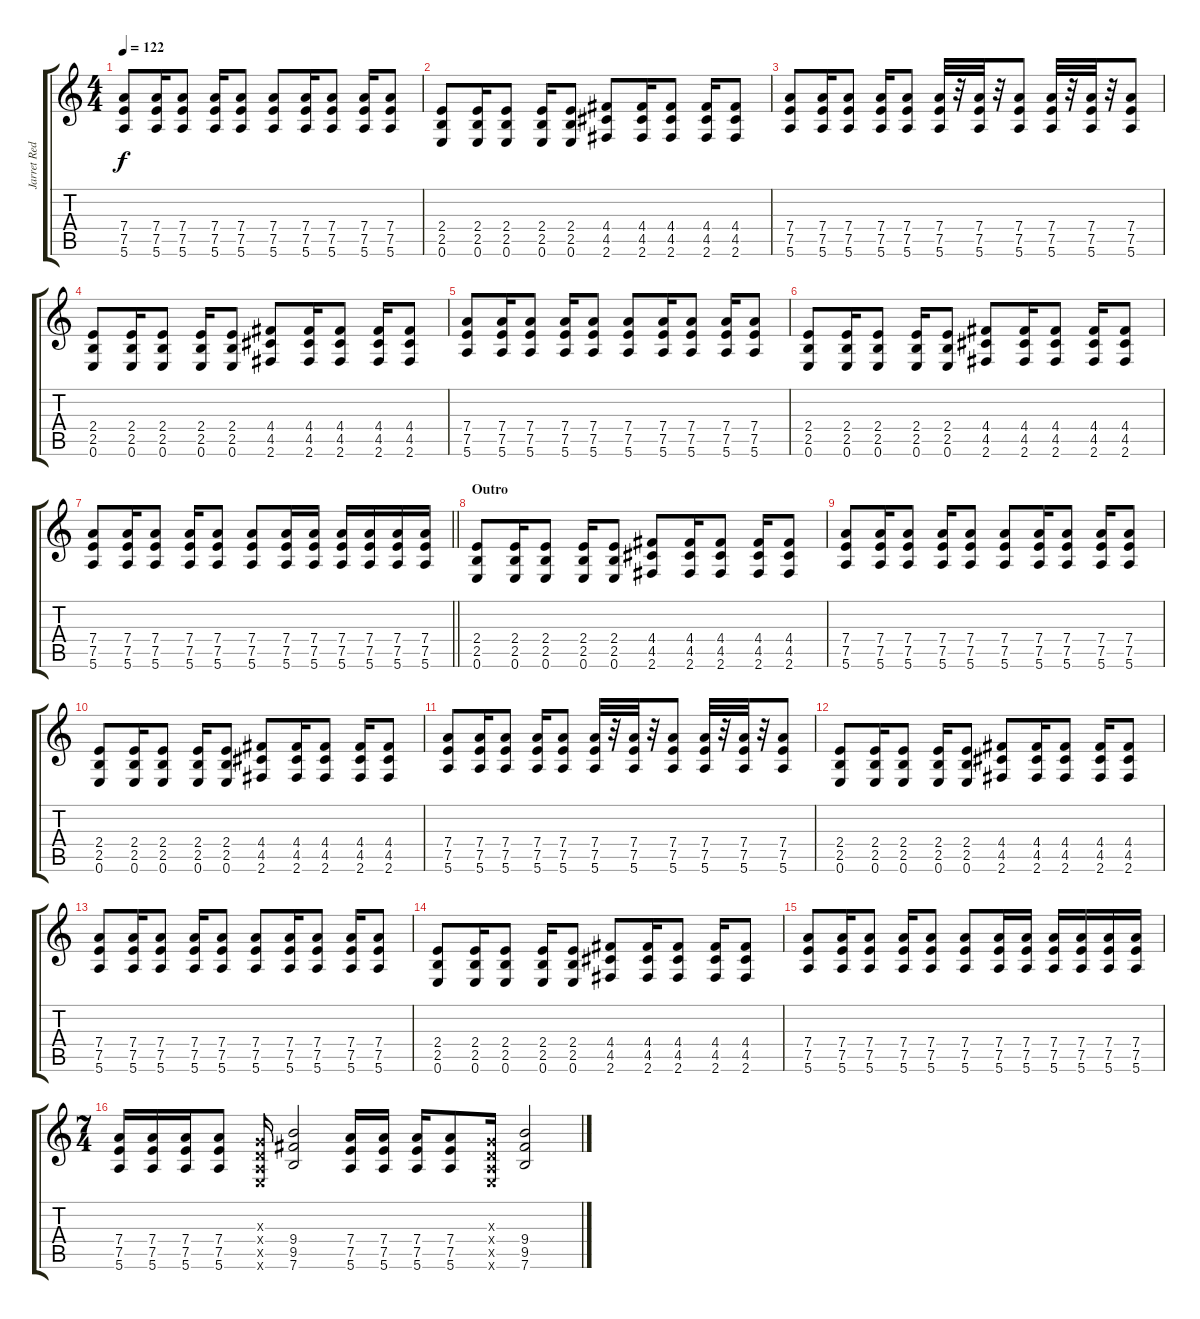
\track ("Jarret Reddick - Guitar" "Jarret Red") {instrument distortionguitar}
\staff {score tabs}
\tuning (E4 B3 G3 D3 A2 E2) {hide}
\ts (4 4)
\tempo 122
\clef g2
\ks c
(7.4 7.5 5.6).8{dy f} (7.4 7.5 5.6).16 (7.4 7.5 5.6).8 (7.4 7.5 5.6).16 (7.4 7.5 5.6).8 (7.4 7.5 5.6).8 (7.4 7.5 5.6).16 (7.4 7.5 5.6).8 (7.4 7.5 5.6).16 (7.4 7.5 5.6).8 |
(2.4 2.5 0.6).8 (2.4 2.5 0.6).16 (2.4 2.5 0.6).8 (2.4 2.5 0.6).16 (2.4 2.5 0.6).8 (4.4 4.5 2.6).8 (4.4 4.5 2.6).16 (4.4 4.5 2.6).8 (4.4 4.5 2.6).16 (4.4 4.5 2.6).8 |
(7.4 7.5 5.6).8 (7.4 7.5 5.6).16 (7.4 7.5 5.6).8 (7.4 7.5 5.6).16 (7.4 7.5 5.6).8 (7.4 7.5 5.6).32 r.32 (7.4 7.5 5.6).32 r.32 (7.4 7.5 5.6).8 (7.4 7.5 5.6).32 r.32 (7.4 7.5 5.6).32 r.32 (7.4 7.5 5.6).8 |
(2.4 2.5 0.6).8 (2.4 2.5 0.6).16 (2.4 2.5 0.6).8 (2.4 2.5 0.6).16 (2.4 2.5 0.6).8 (4.4 4.5 2.6).8 (4.4 4.5 2.6).16 (4.4 4.5 2.6).8 (4.4 4.5 2.6).16 (4.4 4.5 2.6).8 |
(7.4 7.5 5.6).8 (7.4 7.5 5.6).16 (7.4 7.5 5.6).8 (7.4 7.5 5.6).16 (7.4 7.5 5.6).8 (7.4 7.5 5.6).8 (7.4 7.5 5.6).16 (7.4 7.5 5.6).8 (7.4 7.5 5.6).16 (7.4 7.5 5.6).8 |
(2.4 2.5 0.6).8 (2.4 2.5 0.6).16 (2.4 2.5 0.6).8 (2.4 2.5 0.6).16 (2.4 2.5 0.6).8 (4.4 4.5 2.6).8 (4.4 4.5 2.6).16 (4.4 4.5 2.6).8 (4.4 4.5 2.6).16 (4.4 4.5 2.6).8 |
\barLineRight lightlight
(7.4 7.5 5.6).8 (7.4 7.5 5.6).16 (7.4 7.5 5.6).8 (7.4 7.5 5.6).16 (7.4 7.5 5.6).8 (7.4 7.5 5.6).8 (7.4 7.5 5.6).16 (7.4 7.5 5.6).16 (7.4 7.5 5.6).16 (7.4 7.5 5.6).16 (7.4 7.5 5.6).16 (7.4 7.5 5.6).16 |
\section ("" "Outro")
(2.4 2.5 0.6).8 (2.4 2.5 0.6).16 (2.4 2.5 0.6).8 (2.4 2.5 0.6).16 (2.4 2.5 0.6).8 (4.4 4.5 2.6).8 (4.4 4.5 2.6).16 (4.4 4.5 2.6).8 (4.4 4.5 2.6).16 (4.4 4.5 2.6).8 |
(7.4 7.5 5.6).8 (7.4 7.5 5.6).16 (7.4 7.5 5.6).8 (7.4 7.5 5.6).16 (7.4 7.5 5.6).8 (7.4 7.5 5.6).8 (7.4 7.5 5.6).16 (7.4 7.5 5.6).8 (7.4 7.5 5.6).16 (7.4 7.5 5.6).8 |
(2.4 2.5 0.6).8 (2.4 2.5 0.6).16 (2.4 2.5 0.6).8 (2.4 2.5 0.6).16 (2.4 2.5 0.6).8 (4.4 4.5 2.6).8 (4.4 4.5 2.6).16 (4.4 4.5 2.6).8 (4.4 4.5 2.6).16 (4.4 4.5 2.6).8 |
(7.4 7.5 5.6).8 (7.4 7.5 5.6).16 (7.4 7.5 5.6).8 (7.4 7.5 5.6).16 (7.4 7.5 5.6).8 (7.4 7.5 5.6).32 r.32 (7.4 7.5 5.6).32 r.32 (7.4 7.5 5.6).8 (7.4 7.5 5.6).32 r.32 (7.4 7.5 5.6).32 r.32 (7.4 7.5 5.6).8 |
(2.4 2.5 0.6).8 (2.4 2.5 0.6).16 (2.4 2.5 0.6).8 (2.4 2.5 0.6).16 (2.4 2.5 0.6).8 (4.4 4.5 2.6).8 (4.4 4.5 2.6).16 (4.4 4.5 2.6).8 (4.4 4.5 2.6).16 (4.4 4.5 2.6).8 |
(7.4 7.5 5.6).8 (7.4 7.5 5.6).16 (7.4 7.5 5.6).8 (7.4 7.5 5.6).16 (7.4 7.5 5.6).8 (7.4 7.5 5.6).8 (7.4 7.5 5.6).16 (7.4 7.5 5.6).8 (7.4 7.5 5.6).16 (7.4 7.5 5.6).8 |
(2.4 2.5 0.6).8 (2.4 2.5 0.6).16 (2.4 2.5 0.6).8 (2.4 2.5 0.6).16 (2.4 2.5 0.6).8 (4.4 4.5 2.6).8 (4.4 4.5 2.6).16 (4.4 4.5 2.6).8 (4.4 4.5 2.6).16 (4.4 4.5 2.6).8 |
(7.4 7.5 5.6).8 (7.4 7.5 5.6).16 (7.4 7.5 5.6).8 (7.4 7.5 5.6).16 (7.4 7.5 5.6).8 (7.4 7.5 5.6).8 (7.4 7.5 5.6).16 (7.4 7.5 5.6).16 (7.4 7.5 5.6).16 (7.4 7.5 5.6).16 (7.4 7.5 5.6).16 (7.4 7.5 5.6).16 |
\ts (7 4)
(7.4 7.5 5.6).16 (7.4 7.5 5.6).16 (7.4 7.5 5.6).16 (7.4 7.5 5.6).8 (0.3{x} 0.4{x} 0.5{x} 0.6{x}).16 (9.4 9.5 7.6).2 (7.4 7.5 5.6).16 (7.4 7.5 5.6).16 (7.4 7.5 5.6).16 (7.4 7.5 5.6).8 (0.3{x} 0.4{x} 0.5{x} 0.6{x}).16 (9.4 9.5 7.6).2
